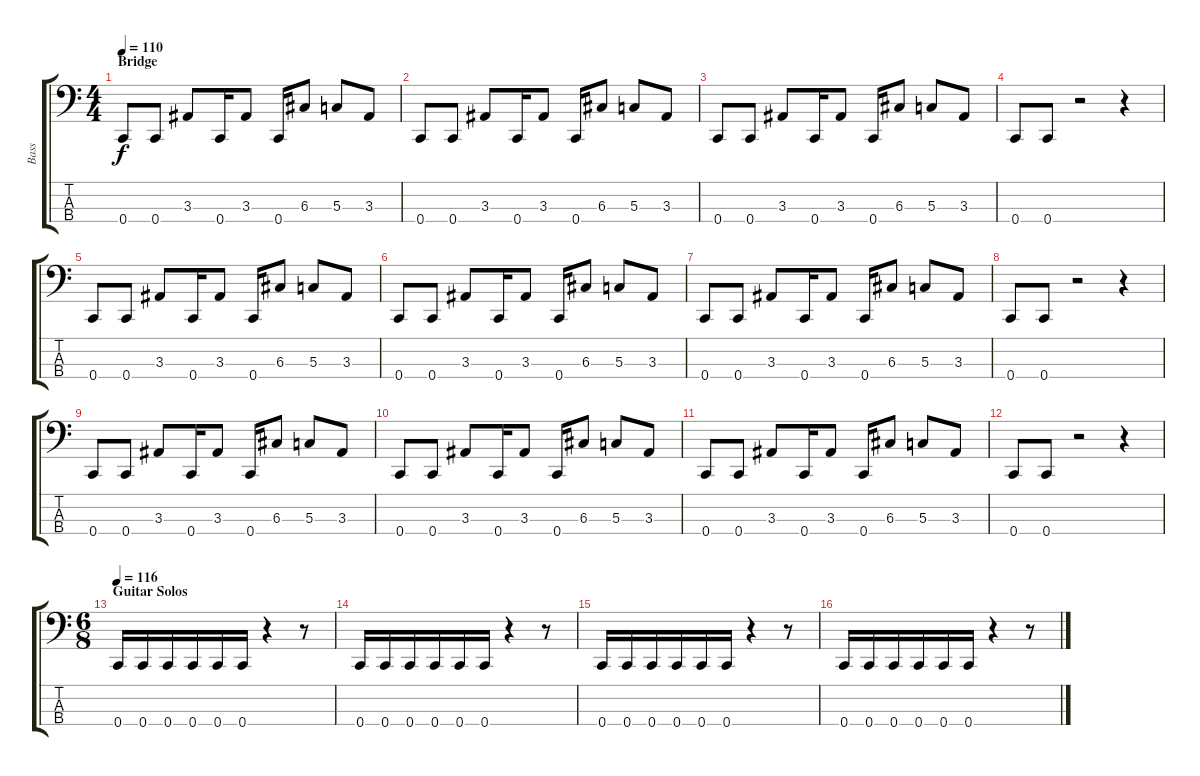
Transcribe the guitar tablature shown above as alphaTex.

\track ("Bass" "Bass") {instrument electricbassfinger}
\staff {score tabs}
\tuning (F2 C2 G1 C1) {hide}
\ts (4 4)
\section ("" "Bridge")
\tempo 110
\clef f4
\ks c
0.4.8{dy f} 0.4.8 3.3.8 0.4.16 3.3.8 0.4.16 6.3.8 5.3.8 3.3.8 |
0.4.8 0.4.8 3.3.8 0.4.16 3.3.8 0.4.16 6.3.8 5.3.8 3.3.8 |
0.4.8 0.4.8 3.3.8 0.4.16 3.3.8 0.4.16 6.3.8 5.3.8 3.3.8 |
0.4.8 0.4.8 r.2 r.4 |
0.4.8 0.4.8 3.3.8 0.4.16 3.3.8 0.4.16 6.3.8 5.3.8 3.3.8 |
0.4.8 0.4.8 3.3.8 0.4.16 3.3.8 0.4.16 6.3.8 5.3.8 3.3.8 |
0.4.8 0.4.8 3.3.8 0.4.16 3.3.8 0.4.16 6.3.8 5.3.8 3.3.8 |
0.4.8 0.4.8 r.2 r.4 |
0.4.8 0.4.8 3.3.8 0.4.16 3.3.8 0.4.16 6.3.8 5.3.8 3.3.8 |
0.4.8 0.4.8 3.3.8 0.4.16 3.3.8 0.4.16 6.3.8 5.3.8 3.3.8 |
0.4.8 0.4.8 3.3.8 0.4.16 3.3.8 0.4.16 6.3.8 5.3.8 3.3.8 |
0.4.8 0.4.8 r.2 r.4 |
\ts (6 8)
\section ("" "Guitar Solos")
\tempo 116
0.4.16 0.4.16 0.4.16 0.4.16 0.4.16 0.4.16 r.4 r.8 |
0.4.16 0.4.16 0.4.16 0.4.16 0.4.16 0.4.16 r.4 r.8 |
0.4.16 0.4.16 0.4.16 0.4.16 0.4.16 0.4.16 r.4 r.8 |
0.4.16 0.4.16 0.4.16 0.4.16 0.4.16 0.4.16 r.4 r.8
